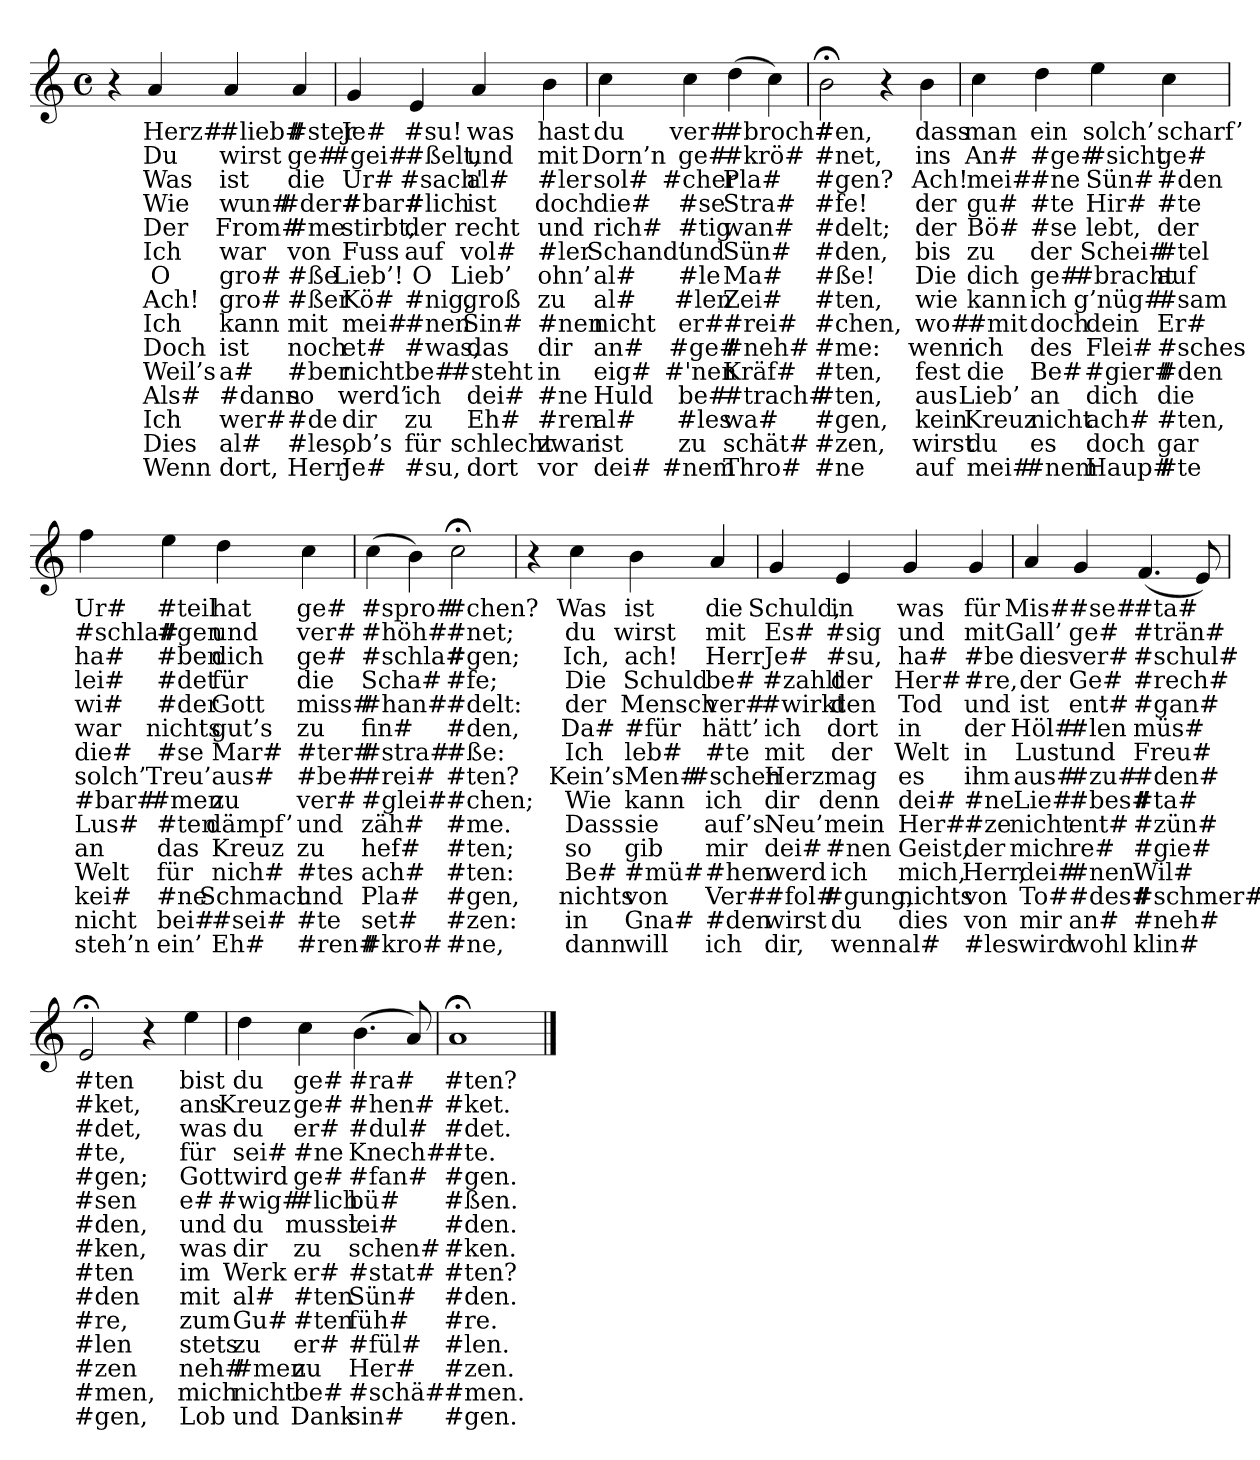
**kern	**text	**text	**text	**text	**text	**text	**text	**text	**text	**text	**text	**text	**text	**text	**text
*part1	*part1	*part1	*part1	*part1	*part1	*part1	*part1	*part1	*part1	*part1	*part1	*part1	*part1	*part1	*part1
*staff1	*staff1	*staff1	*staff1	*staff1	*staff1	*staff1	*staff1	*staff1	*staff1	*staff1	*staff1	*staff1	*staff1	*staff1	*staff1
*clefG2	*	*	*	*	*	*	*	*	*	*	*	*	*	*	*
*M4/4	*	*	*	*	*	*	*	*	*	*	*	*	*	*	*
*met(c)	*	*	*	*	*	*	*	*	*	*	*	*	*	*	*
=	=	=	=	=	=	=	=	=	=	=	=	=	=	=	=
4r	.	.	.	.	.	.	.	.	.	.	.	.	.	.	.
4a	Herz#	Du	Was	Wie	Der	Ich	O	Ach!	Ich	Doch	Weil’s	Als#	Ich	Dies	Wenn
4a	#lieb#	wirst	ist	wun#	From#	war	gro#	gro#	kann	ist	a#	#dann	wer#	al#	dort,
4a	#ster	ge#	die	#der#	#me	von	#ße	#ßer	mit	noch	#ber	so	#de	#les,	Herr
=	=	=	=	=	=	=	=	=	=	=	=	=	=	=	=
4g	Je#	#gei#	Ur#	#bar#	stirbt,	Fuss	Lieb’!	Kö#	mei#	et#	nicht	werd’	dir	ob’s	Je#
4e	#su!	#ßelt,	#sach'	#lich	der	auf	O	#nig,	#nen	#was,	be#	ich	zu	für	#su,
4a	was	und	al#	ist	recht	vol#	Lieb’	groß	Sin#	das	#steht	dei#	Eh#	schlecht	dort
4b	hast	mit	#ler	doch	und	#ler	ohn’	zu	#nen	dir	in	#ne	#ren	zwar	vor
=	=	=	=	=	=	=	=	=	=	=	=	=	=	=	=
4cc	du	Dorn’n	sol#	die#	rich#	Schand’	al#	al#	nicht	an#	eig#	Huld	al#	ist	dei#
4cc	ver#	ge#	#cher	#se	#tig	und	#le	#len	er#	#ge#	#'nen	be#	#les	zu	#nem
(4dd	#broch#	#krö#	Pla#	Stra#	wan#	Sün#	Ma#	Zei#	#rei#	#neh#	Kräf#	#trach#	wa#	schät#	Thro#
4cc)	.	.	.	.	.	.	.	.	.	.	.	.	.	.	.
=	=	=	=	=	=	=	=	=	=	=	=	=	=	=	=
2b;<	#en,	#net,	#gen?	#fe!	#delt;	#den,	#ße!	#ten,	#chen,	#me:	#ten,	#ten,	#gen,	#zen,	#ne
4r	.	.	.	.	.	.	.	.	.	.	.	.	.	.	.
4b	dass	ins	Ach!	der	der	bis	Die	wie	wo#	wenn	fest	aus	kein	wirst	auf
=	=	=	=	=	=	=	=	=	=	=	=	=	=	=	=
4cc	man	An#	mei#	gu#	Bö#	zu	dich	kann	#mit	ich	die	Lieb’	Kreuz	du	mei#
4dd	ein	#ge#	#ne	#te	#se	der	ge#	ich	doch	des	Be#	an	nicht	es	#nem
4ee	solch’	#sicht	Sün#	Hir#	lebt,	Schei#	#bracht	g’nüg#	dein	Flei#	#gier#	dich	ach#	doch	Haup#
4cc	scharf’	ge#	#den	#te	der	#tel	auf	#sam	Er#	#sches	#den	die	#ten,	gar	#te
=	=	=	=	=	=	=	=	=	=	=	=	=	=	=	=
4ff	Ur#	#schla#	ha#	lei#	wi#	war	die#	solch’	#bar#	Lus#	an	Welt	kei#	nicht	steh’n
4ee	#teil	#gen	#ben	#det	#der	nichts	#se	Treu’	#men	#ten	das	für	#ne	bei#	ein’
4dd	hat	und	dich	für	Gott	gut’s	Mar#	aus#	zu	dämpf’	Kreuz	nich#	Schmach	#sei#	Eh#
4cc	ge#	ver#	ge#	die	miss#	zu	#ter#	#be#	ver#	und	zu	#tes	und	#te	#ren#
=	=	=	=	=	=	=	=	=	=	=	=	=	=	=	=
(4cc	#spro#	#höh#	#schla#	Scha#	#han#	fin#	#stra#	#rei#	#glei#	zäh#	hef#	ach#	Pla#	set#	#kro#
4b)	.	.	.	.	.	.	.	.	.	.	.	.	.	.	.
2cc;<	#chen?	#net;	#gen;	#fe;	#delt:	#den,	#ße:	#ten?	#chen;	#me.	#ten;	#ten:	#gen,	#zen:	#ne,
=	=	=	=	=	=	=	=	=	=	=	=	=	=	=	=
4r	.	.	.	.	.	.	.	.	.	.	.	.	.	.	.
4cc	Was	du	Ich,	Die	der	Da#	Ich	Kein’s	Wie	Dass	so	Be#	nichts	in	dann
4b	ist	wirst	ach!	Schuld	Mensch	#für	leb#	Men#	kann	sie	gib	#mü#	von	Gna#	will
4a	die	mit	Herr	be#	ver#	hätt’	#te	#schen	ich	auf’s	mir	#hen	Ver#	#den	ich
=	=	=	=	=	=	=	=	=	=	=	=	=	=	=	=
4g	Schuld,	Es#	Je#	#zahlt	#wirkt	ich	mit	Herz	dir	Neu’	dei#	werd	#fol#	wirst	dir,
4e	in	#sig	#su,	der	den	dort	der	mag	denn	mein	#nen	ich	#gung,	du	wenn
4g	was	und	ha#	Her#	Tod	in	Welt	es	dei#	Her#	Geist,	mich,	nichts	dies	al#
4g	für	mit	#be	#re,	und	der	in	ihm	#ne	#ze	der	Herr,	von	von	#les
=	=	=	=	=	=	=	=	=	=	=	=	=	=	=	=
4a	Mis#	Gall’	dies	der	ist	Höl#	Lust	aus#	Lie#	nicht	mich	dei#	To#	mir	wird
4g	#se#	ge#	ver#	Ge#	ent#	#len	und	#zu#	#bes#	ent#	re#	#nen	#des#	an#	wohl
(4.f	#ta#	#trän#	#schul#	#rech#	#gan#	müs#	Freu#	#den#	#ta#	#zün#	#gie#	Wil#	#schmer#	#neh#	klin#
8e)	.	.	.	.	.	.	.	.	.	.	.	.	.	.	.
=	=	=	=	=	=	=	=	=	=	=	=	=	=	=	=
2e;<	#ten	#ket,	#det,	#te,	#gen;	#sen	#den,	#ken,	#ten	#den	#re,	#len	#zen	#men,	#gen,
4r	.	.	.	.	.	.	.	.	.	.	.	.	.	.	.
4ee	bist	ans	was	für	Gott	e#	und	was	im	mit	zum	stets	neh#	mich	Lob
=	=	=	=	=	=	=	=	=	=	=	=	=	=	=	=
4dd	du	Kreuz	du	sei#	wird	#wig#	du	dir	Werk	al#	Gu#	zu	#men	nicht	und
4cc	ge#	ge#	er#	#ne	ge#	#lich	musst	zu	er#	#ten	#ten	er#	zu	be#	Dank
(4.b	#ra#	#hen#	#dul#	Knech#	#fan#	bü#	lei#	schen#	#stat#	Sün#	füh#	#fül#	Her#	#schä#	sin#
8a)	.	.	.	.	.	.	.	.	.	.	.	.	.	.	.
=	=	=	=	=	=	=	=	=	=	=	=	=	=	=	=
1a;<	#ten?	#ket.	#det.	#te.	#gen.	#ßen.	#den.	#ken.	#ten?	#den.	#re.	#len.	#zen.	#men.	#gen.
==	==	==	==	==	==	==	==	==	==	==	==	==	==	==	==
*-	*-	*-	*-	*-	*-	*-	*-	*-	*-	*-	*-	*-	*-	*-	*-
